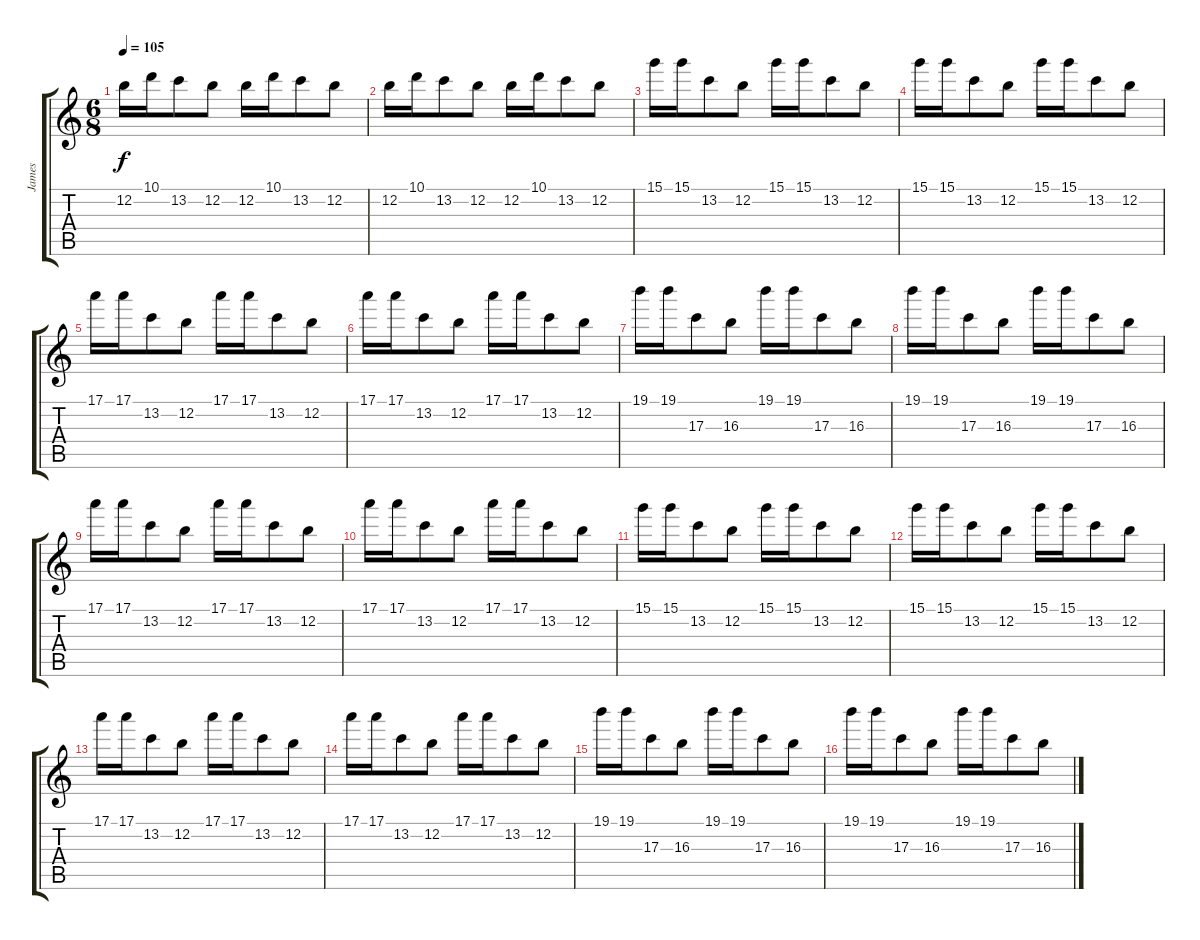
\track ("James" "James") {instrument electricguitarjazz}
\staff {score tabs}
\tuning (E4 B3 G3 D3 A2 D2) {hide}
\ts (6 8)
\tempo 105
\clef g2
\ks c
12.2.16{dy f} 10.1.16 13.2.8 12.2.8 12.2.16 10.1.16 13.2.8 12.2.8 |
12.2.16 10.1.16 13.2.8 12.2.8 12.2.16 10.1.16 13.2.8 12.2.8 |
15.1.16 15.1.16 13.2.8 12.2.8 15.1.16 15.1.16 13.2.8 12.2.8 |
15.1.16 15.1.16 13.2.8 12.2.8 15.1.16 15.1.16 13.2.8 12.2.8 |
17.1.16 17.1.16 13.2.8 12.2.8 17.1.16 17.1.16 13.2.8 12.2.8 |
17.1.16 17.1.16 13.2.8 12.2.8 17.1.16 17.1.16 13.2.8 12.2.8 |
19.1.16 19.1.16 17.3.8 16.3.8 19.1.16 19.1.16 17.3.8 16.3.8 |
19.1.16 19.1.16 17.3.8 16.3.8 19.1.16 19.1.16 17.3.8 16.3.8 |
17.1.16 17.1.16 13.2.8 12.2.8 17.1.16 17.1.16 13.2.8 12.2.8 |
17.1.16 17.1.16 13.2.8 12.2.8 17.1.16 17.1.16 13.2.8 12.2.8 |
15.1.16 15.1.16 13.2.8 12.2.8 15.1.16 15.1.16 13.2.8 12.2.8 |
15.1.16 15.1.16 13.2.8 12.2.8 15.1.16 15.1.16 13.2.8 12.2.8 |
17.1.16 17.1.16 13.2.8 12.2.8 17.1.16 17.1.16 13.2.8 12.2.8 |
17.1.16 17.1.16 13.2.8 12.2.8 17.1.16 17.1.16 13.2.8 12.2.8 |
19.1.16 19.1.16 17.3.8 16.3.8 19.1.16 19.1.16 17.3.8 16.3.8 |
19.1.16 19.1.16 17.3.8 16.3.8 19.1.16 19.1.16 17.3.8 16.3.8
